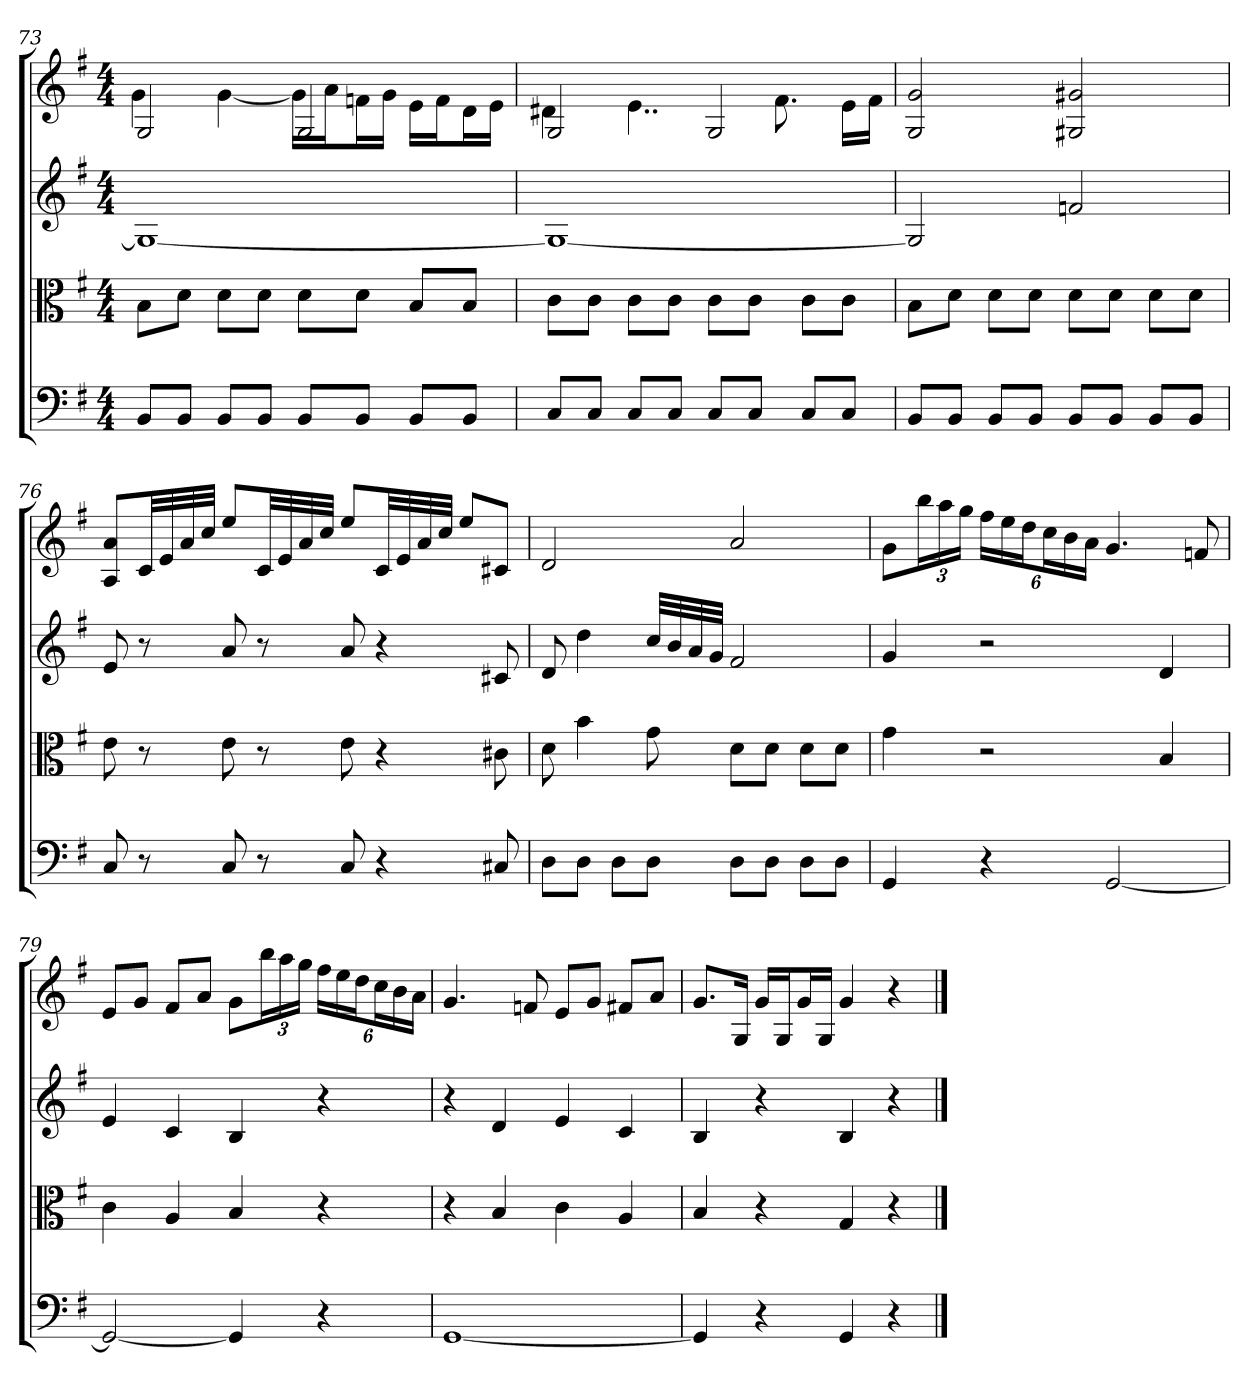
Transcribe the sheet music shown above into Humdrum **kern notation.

**kern	**kern	**kern	**kern
*part4	*part3	*part2	*part1
*staff4	*staff3	*staff2	*staff1
*clefF4	*clefC3	*	*
*k[f#]	*k[f#]	*k[f#]	*k[f#]
*G:	*G:	*G:	*G:
*M4/4	*M4/4	*M4/4	*M4/4
=73	=73	=73	=73
*	*	*	*^
8BB/L	8B\L	1G_	2G	4g
8BB/J	8d\J	.	.	.
8BB/L	8d\L	.	.	[4g
8BB/J	8d\J	.	.	.
8BB/L	8d\L	.	2G	16gLL]
.	.	.	.	16aJ
8BB/J	8d\J	.	.	16fnL
.	.	.	.	16gJJ
8BB/L	8B/L	.	.	16eLL
.	.	.	.	16fJ
8BB/J	8B/J	.	.	16dL
.	.	.	.	16eJJ
=74	=74	=74	=74	=74
8C/L	8c\L	1G_	2G	4d#X
8C/J	8c\J	.	.	.
8C/L	8c\L	.	.	4..e
8C/J	8c\J	.	.	.
8C/L	8c\L	.	2G	.
8C/J	8c\J	.	.	.
.	.	.	.	8.f#
8C/L	8c\L	.	.	.
8C/J	8c\J	.	.	16eLL
.	.	.	.	16f#JJ
*	*	*	*v	*v
=75	=75	=75	=75
8BB/L	8B\L	2G]	2G 2g
8BB/J	8d\J	.	.
8BB/L	8d\L	.	.
8BB/J	8d\J	.	.
8BB/L	8d\L	2fn	2G#X 2g#X
8BB/J	8d\J	.	.
8BB/L	8d\L	.	.
8BB/J	8d\J	.	.
=76	=76	=76	=76
8C	8e	8e	8A 8aL
8r	8r	8r	32cLL
.	.	.	32e
.	.	.	32a
.	.	.	32ccJJJ
8C	8e	8a	8eeL
8r	8r	8r	32cLL
.	.	.	32e
.	.	.	32a
.	.	.	32ccJJJ
8C	8e	8a	8eeL
4r	4r	4r	32cLL
.	.	.	32e
.	.	.	32a
.	.	.	32ccJJJ
.	.	.	8eeL
8C#X	8c#X	8c#X	8c#XJ
=77	=77	=77	=77
8D\L	8d	8d	2d
8D\J	4b	4dd	.
8D\L	.	.	.
8D\J	8g	32ccLLL	.
.	.	32b	.
.	.	32a	.
.	.	32gJJJ	.
8D\L	8d\L	2f#	2a
8D\J	8d\J	.	.
8D\L	8d\L	.	.
8D\J	8d\J	.	.
=78	=78	=78	=78
4GG	4g	4g	8gL
.	.	.	24bbL
.	.	.	24aa
.	.	.	24ggJJ
4r	2r	2r	24ff#LL
.	.	.	24ee
.	.	.	24ddJ
.	.	.	24ccL
.	.	.	24b
.	.	.	24aJJ
[2GG	.	.	4.g
.	4B	4d	.
.	.	.	8fn
=79	=79	=79	=79
2GG_	4c	4e	8eL
.	.	.	8gJ
.	4A	4c	8f#L
.	.	.	8aJ
4GG]	4B	4B	8gL
.	.	.	24bbL
.	.	.	24aa
.	.	.	24ggJJ
4r	4r	4r	24ff#LL
.	.	.	24ee
.	.	.	24ddJ
.	.	.	24ccL
.	.	.	24b
.	.	.	24aJJ
=80	=80	=80	=80
[1GG	4r	4r	4.g
.	4B	4d	.
.	.	.	8fn
.	4c	4e	8eL
.	.	.	8gJ
.	4A	4c	8f#XL
.	.	.	8aJ
=81	=81	=81	=81
4GG]	4B	4B	8.gL
.	.	.	16GJk
4r	4r	4r	16gLL
.	.	.	16GJ
.	.	.	16gL
.	.	.	16GJJ
4GG	4G	4B	4g
4r	4r	4r	4r
==	==	==	==
*-	*-	*-	*-
